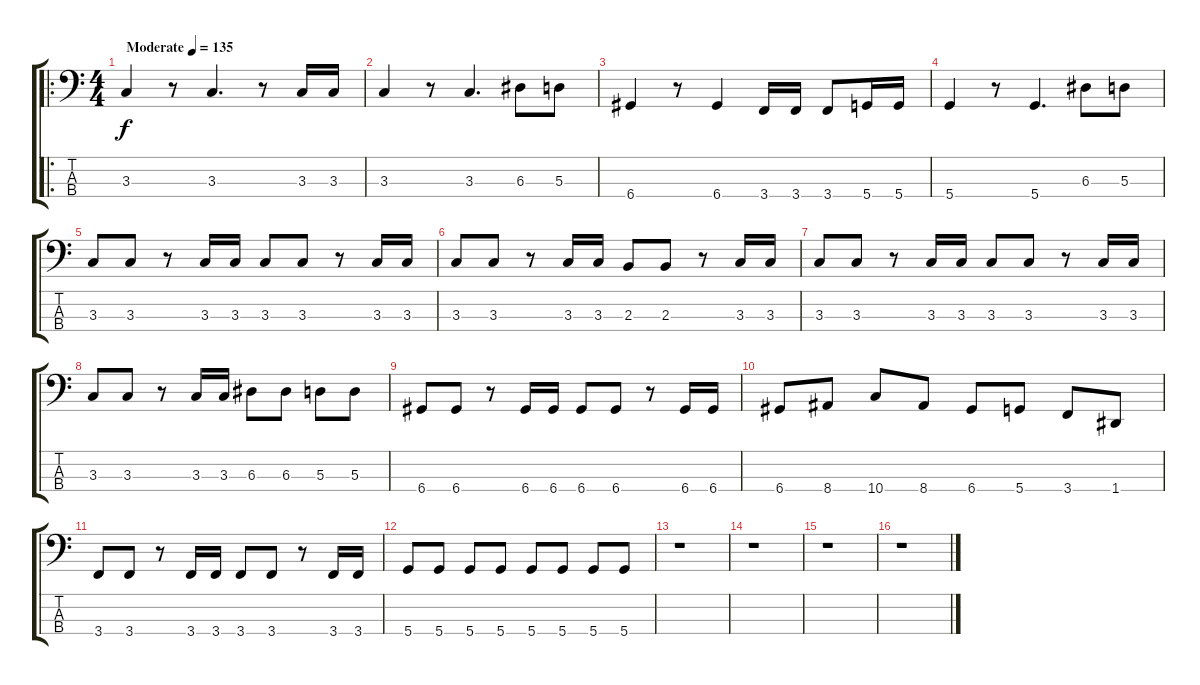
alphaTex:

\track "" {instrument electricbassfinger}
\staff {score tabs}
\tuning (G2 D2 A1 D1) {hide}
\ro
\ts (4 4)
\tempo (135 "Moderate")
\clef f4
\ks c
3.3.4{dy f instrument electricbassfinger} r.8 3.3.4{d} r.8 3.3.16 3.3.16 |
3.3.4 r.8 3.3.4{d} 6.3.8 5.3.8 |
6.4.4 r.8 6.4.4 3.4.16 3.4.16 3.4.8 5.4.16 5.4.16 |
5.4.4 r.8 5.4.4{d} 6.3.8 5.3.8 |
3.3.8 3.3.8 r.8 3.3.16 3.3.16 3.3.8 3.3.8 r.8 3.3.16 3.3.16 |
3.3.8 3.3.8 r.8 3.3.16 3.3.16 2.3.8 2.3.8 r.8 3.3.16 3.3.16 |
3.3.8 3.3.8 r.8 3.3.16 3.3.16 3.3.8 3.3.8 r.8 3.3.16 3.3.16 |
3.3.8 3.3.8 r.8 3.3.16 3.3.16 6.3.8 6.3.8 5.3.8 5.3.8 |
6.4.8 6.4.8 r.8 6.4.16 6.4.16 6.4.8 6.4.8 r.8 6.4.16 6.4.16 |
6.4.8 8.4.8 10.4.8 8.4.8 6.4.8 5.4.8 3.4.8 1.4.8 |
3.4.8 3.4.8 r.8 3.4.16 3.4.16 3.4.8 3.4.8 r.8 3.4.16 3.4.16 |
5.4.8 5.4.8 5.4.8 5.4.8 5.4.8 5.4.8 5.4.8 5.4.8 |
r.1 |
r.1 |
r.1 |
r.1
